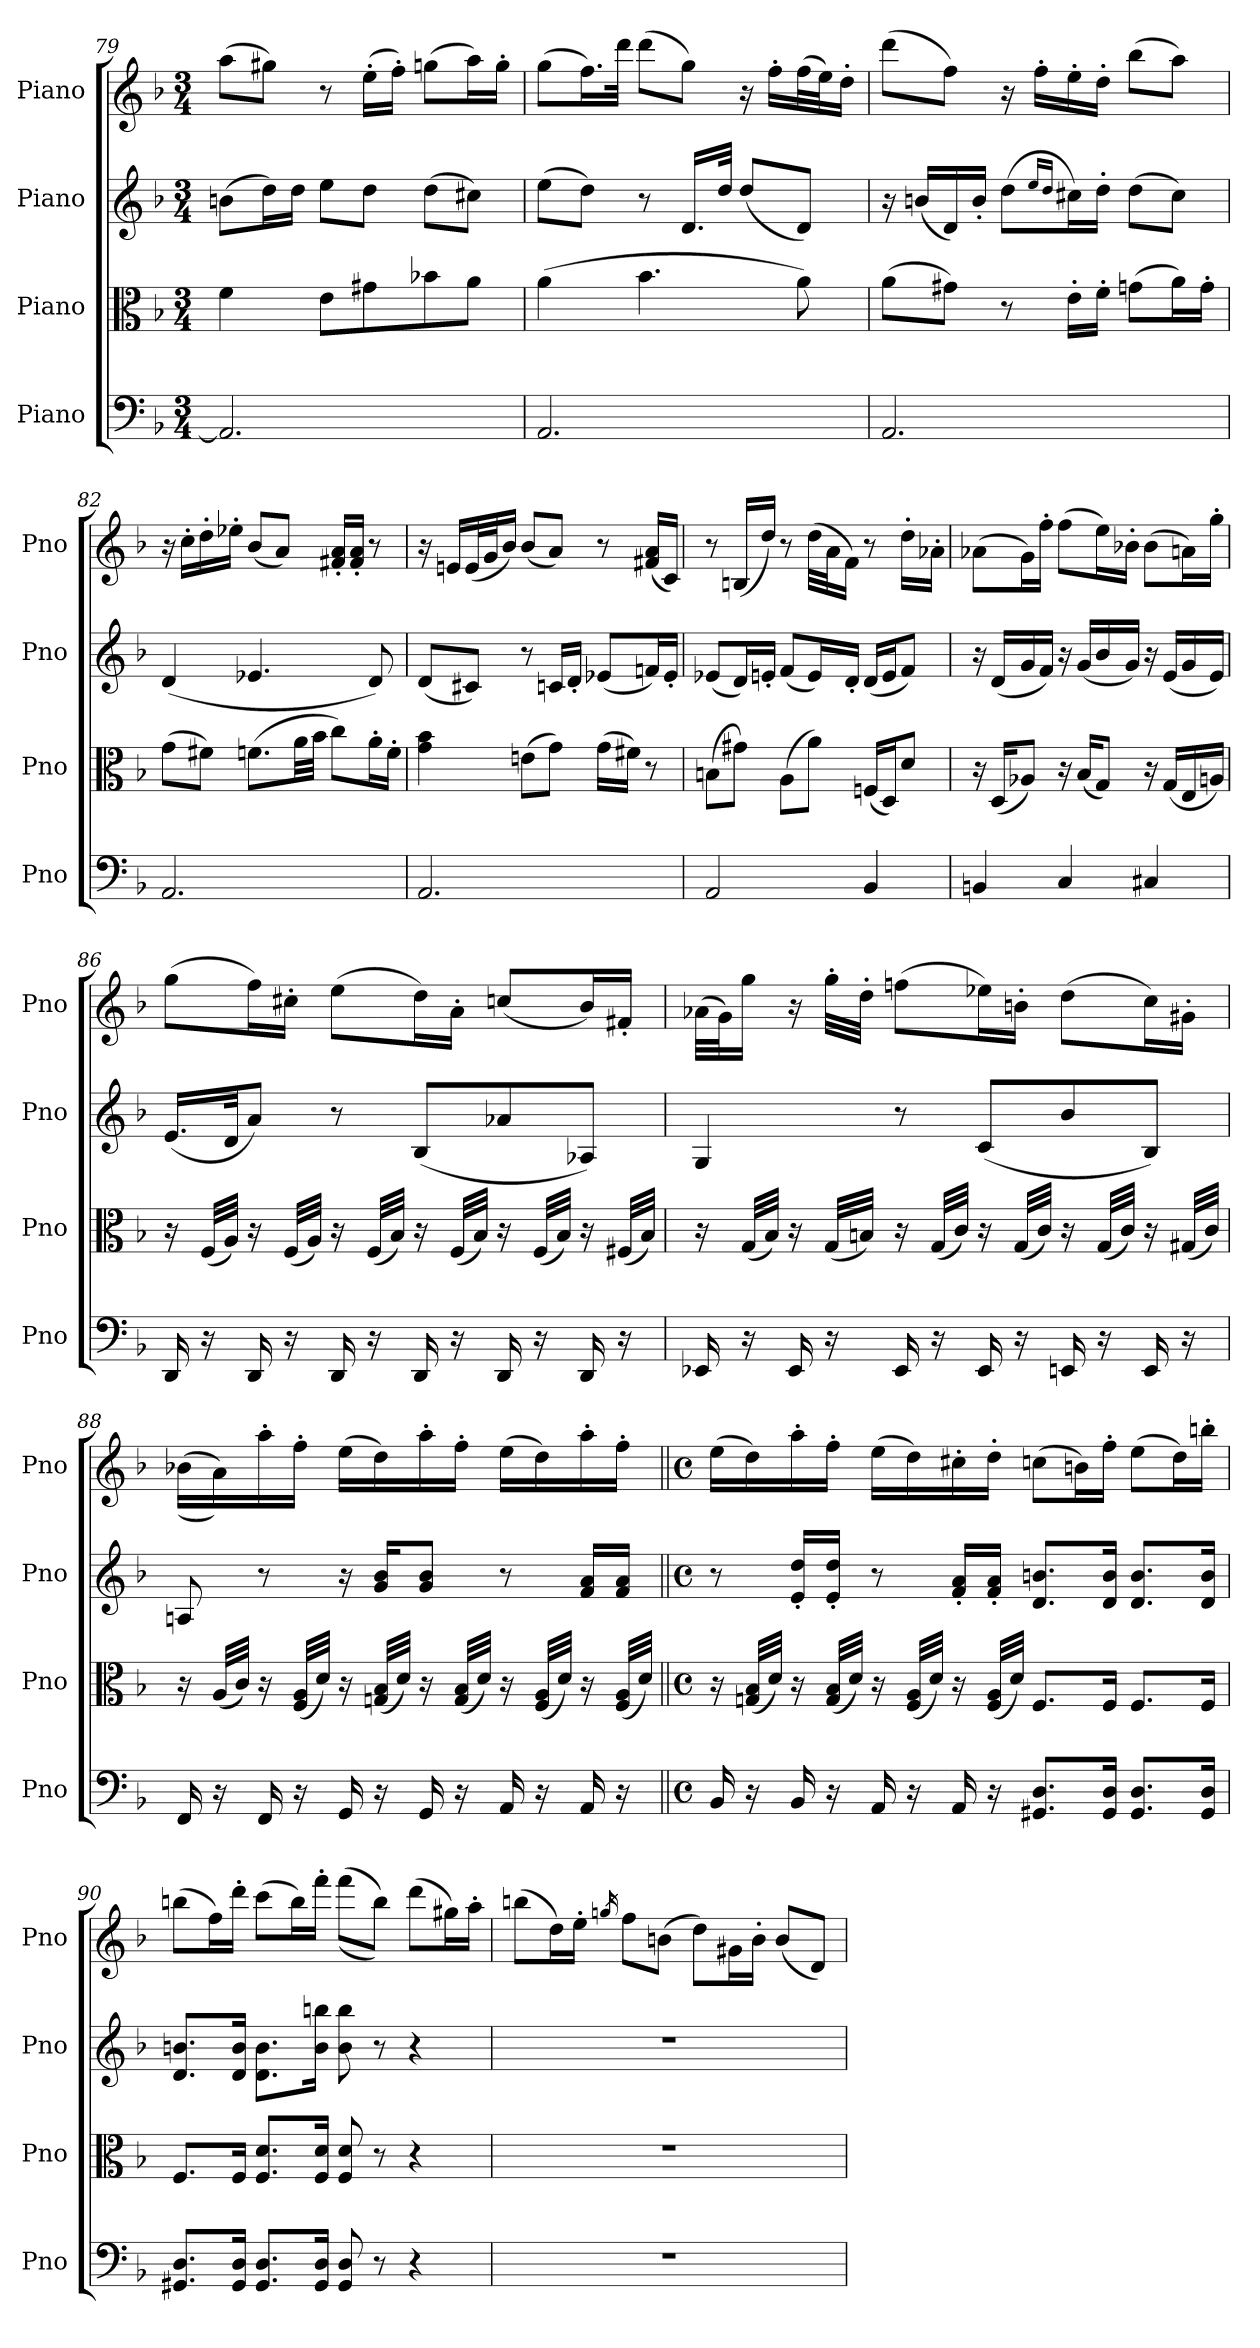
**kern	**kern	**kern	**kern
*part4	*part3	*part2	*part1
*staff4	*staff3	*staff2	*staff1
*I"Piano	*I"Piano	*I"Piano	*I"Piano
*I'Pno	*I'Pno	*I'Pno	*I'Pno
*clefF4	*clefC3	*clefG2	*clefG2
*k[b-]	*k[b-]	*k[b-]	*k[b-]
*M3/4	*M3/4	*M3/4	*M3/4
=79	=79	=79	=79
2.AA/]	4f\	(8bn\L	(8aa\L
.	.	16dd\L)	8gg#X\J)
.	.	16dd\JJ	.
.	8e\L	8ee\L	8r
.	8g#X\	8dd\J	(16ee'\LL
.	.	.	16ff'\JJ)
.	8b-X\	(8dd\L	(8ggn\L
.	8a\J	8cc#X\J)	16aa\L)
.	.	.	16gg'\JJ
=80	=80	=80	=80
2.AA/	(4a\	(8ee\L	(8gg\L
.	.	8dd\J)	16.ff\L)
.	.	.	32ddd\JJk
.	4.b-\	8r	(8ddd\L
.	.	16.d/LL	8gg\J)
.	.	32dd/JJk	.
.	.	(8dd/L	16r
.	.	.	16ff'\LL
.	8a\)	8d/J)	(32ff\L
.	.	.	32ee\J)
.	.	.	16dd'\JJ
=81	=81	=81	=81
2.AA/	(8a\L	16r	(8ddd\L
.	.	(16bn/LL	.
.	8g#X\J)	16d/)	8ff\J)
.	.	16b'/JJ	.
.	8r	(8dd\L	16r
.	.	.	16ff'\LL
.	.	16qee/LL	.
.	.	16qdd/JJ	.
.	16e'\LL	16cc#X\L)	16ee'\
.	16f'\JJ	16dd'\JJ	16dd'\JJ
.	(8gn\L	(8dd\L	(8bb-\L
.	16a\L)	8cc#\J)	8aa\J)
.	16g'\JJ	.	.
=82	=82	=82	=82
2.AA/	(8g\L	(4d/	16r
.	.	.	16cc'\LL
.	8f#X\J)	.	16dd'\
.	.	.	16ee-X'\JJ
.	(8.fn\L	4.e-X/	(8b-/L
.	.	.	8a/J)
.	32a\LL	.	.
.	32b-\JJJ	.	.
.	8cc\L)	.	16f#X/' 16a/'LL
.	.	.	16f#/' 16a/'JJ
.	16a'\L	8d/)	8r
.	16f'\JJ	.	.
=83	=83	=83	=83
2.AA/	4g\ 4b-\	(8d/L	16r
.	.	.	16en/LL
.	.	8c#X/J)	(32e/L
.	.	.	32g/J
.	.	.	16b-/JJ)
.	(8en\L	8r	(8b-/L
.	8g\J)	16cn/LL	8a/J)
.	.	16d'/JJ	.
.	(16g\LL	(8e-X/L	8r
.	16f#X\JJ)	.	.
.	8r	16fn/L)	(16f#X/ 16a/LL
.	.	16e-'/JJ	16c/JJ)
!!LO:LB:g=z
=84	=84	=84	=84
2AA/	(8Bn\L	(8e-X/L	8r
.	8g#X\J)	16d/L)	(16Bn/LL
.	.	16en'/JJ	16dd/JJ)
.	(8A\L	(8f/L	8r
.	8a\J)	16e/L)	(32dd\LLL
.	.	.	32a\J
.	.	16d'/JJ	16f\JJ)
4BB-/	(16Fn/LL	(16d/LL	8r
.	16D/J)	16e/J	.
.	8d/J	8f/J)	16dd'\LL
.	.	.	16a-X'\JJ
=85	=85	=85	=85
4BBn/	16r	16r	(8a-X\L
.	(16D/KL	(16d/LL	.
.	8A-X/J)	16g/	16g\L)
.	.	16f/JJ)	16ff'\JJ
4C/	16r	16r	(8ff\L
.	(16B-/KL	(16g/LL	.
.	8G/J)	16b-/	16ee\L)
.	.	16g/JJ)	16b-X'\JJ
4C#X/	16r	16r	(8b-\L
.	(16G/LL	(16e/LL	.
.	16E/	16g/	16an\L)
.	16An/JJ)	16e/JJ)	16gg'\JJ
=86	=86	=86	=86
16DD/	16r	(16.e/LL	(8gg\L
16r	(32F/LLL	.	.
.	32A/JJJ)	32d/JK	.
16DD/	16r	8a/J)	16ff\L)
16r	(32F/LLL	.	16cc#X'\JJ
.	32A/JJJ)	.	.
16DD/	16r	8r	(8ee\L
16r	(32F/LLL	.	.
.	32B-/JJJ)	.	.
16DD/	16r	(8B-/L	16dd\L)
16r	(32F/LLL	.	16a'\JJ
.	32B-/JJJ)	.	.
16DD/	16r	8a-X/	(8ccn/L
16r	(32F/LLL	.	.
.	32B-/JJJ)	.	.
16DD/	16r	8A-X/J)	16b-/L)
16r	(32F#X/LLL	.	16f#X'/JJ
.	32B-/JJJ)	.	.
=87	=87	=87	=87
16EE-X/	16r	4G/	(32a-X\LLL
.	.	.	32g\J)
16r	(32G/LLL	.	16gg\JJ
.	32B-/JJJ)	.	.
16EE-/	16r	.	16r
16r	(32G/LLL	.	32gg'\LLL
.	32Bn/JJJ)	.	32dd'\JJJ
16EE-/	16r	8r	(8ffn\L
16r	(32G/LLL	.	.
.	32c/JJJ)	.	.
16EE-/	16r	(8c/L	16ee-X\L)
16r	(32G/LLL	.	16bn'\JJ
.	32c/JJJ)	.	.
16EEn/	16r	8b-/	(8dd\L
16r	(32G/LLL	.	.
.	32c/JJJ)	.	.
16EE/	16r	8B-/J)	16cc\L)
16r	(32G#X/LLL	.	16g#X'\JJ
.	32c/JJJ)	.	.
!!LO:PB:g=z
=88	=88	=88	=88
16FF/	16r	8An/	((16b-X\LL
16r	(32A/LLL	.	16a\))
.	32c/JJJ)	.	.
16FF/	16r	8r	16aa'\
16r	(32F/ 32A/LLL	.	16ff'\JJ
.	32d/JJJ)	.	.
16GG/	16r	16r	(16ee\LL
16r	(32Gn/ 32B-/LLL	16g/ 16b-/KL	16dd\)
.	32d/JJJ)	.	.
16GG/	16r	8g/ 8b-/J	16aa'\
16r	(32G/ 32B-/LLL	.	16ff'\JJ
.	32d/JJJ)	.	.
16AA/	16r	8r	(16ee\LL
16r	(32F/ 32A/LLL	.	16dd\)
.	32d/JJJ)	.	.
16AA/	16r	16f/ 16a/LL	16aa'\
16r	(32F/ 32A/LLL	16f/ 16a/JJ	16ff'\JJ
.	32d/JJJ)	.	.
=89||	=89||	=89||	=89||
*M4/4	*M4/4	*M4/4	*M4/4
*met(c)	*met(c)	*met(c)	*met(c)
16BB-/	16r	8r	(16ee\LL
16r	(32Gn/ 32B-/LLL	.	16dd\)
.	32d/JJJ)	.	.
16BB-/	16r	16e/' 16dd/'LL	16aa'\
16r	(32G/ 32B-/LLL	16e/' 16dd/'JJ	16ff'\JJ
.	32d/JJJ)	.	.
16AA/	16r	8r	(16ee\LL
16r	(32F/ 32A/LLL	.	16dd\)
.	32d/JJJ)	.	.
16AA/	16r	16f/' 16a/'LL	16cc#X'\
16r	(32F/ 32A/LLL	16f/' 16a/'JJ	16dd'\JJ
.	32d/JJJ)	.	.
8.GG#X/ 8.D/L	8.F/L	8.d/ 8.bn/L	(8ccn\L
.	.	.	16bn\L)
16GG#/ 16D/Jk	16F/Jk	16d/ 16b/Jk	16ff'\JJ
8.GG#/ 8.D/L	8.F/L	8.d/ 8.b/L	(8ee\L
.	.	.	16dd\L)
16GG#/ 16D/Jk	16F/Jk	16d/ 16b/Jk	16bbn'\JJ
=90	=90	=90	=90
8.GG#X/ 8.D/L	8.F/L	8.d/ 8.bn/L	(8bbn\L
.	.	.	16ff\L)
16GG#/ 16D/Jk	16F/Jk	16d/ 16b/Jk	16ddd'\JJ
8.GG#/ 8.D/L	8.F/ 8.d/L	8.d\ 8.b\L	(8ccc\L
.	.	.	16bb\L)
16GG#/ 16D/Jk	16F/ 16d/Jk	16b\ 16bbn\Jk	16fff'\JJ
8GG#/ 8D/	8F/ 8d/	8b\ 8bb\	((8fff\L
8r	8r	8r	8bb\J))
4r	4r	4r	(8ddd\L
.	.	.	16gg#X\L)
.	.	.	16aa'\JJ
=91	=91	=91	=91
1r	1r	1r	(8bbn\L
.	.	.	16dd\L)
.	.	.	16ee'\JJ
.	.	.	16qggn/
.	.	.	8ff\L
.	.	.	(8bn\J
.	.	.	8dd\L)
.	.	.	16g#X\L
.	.	.	16b'\JJ
.	.	.	(8b/L
.	.	.	8d/J)
=	=	=	=
*-	*-	*-	*-
